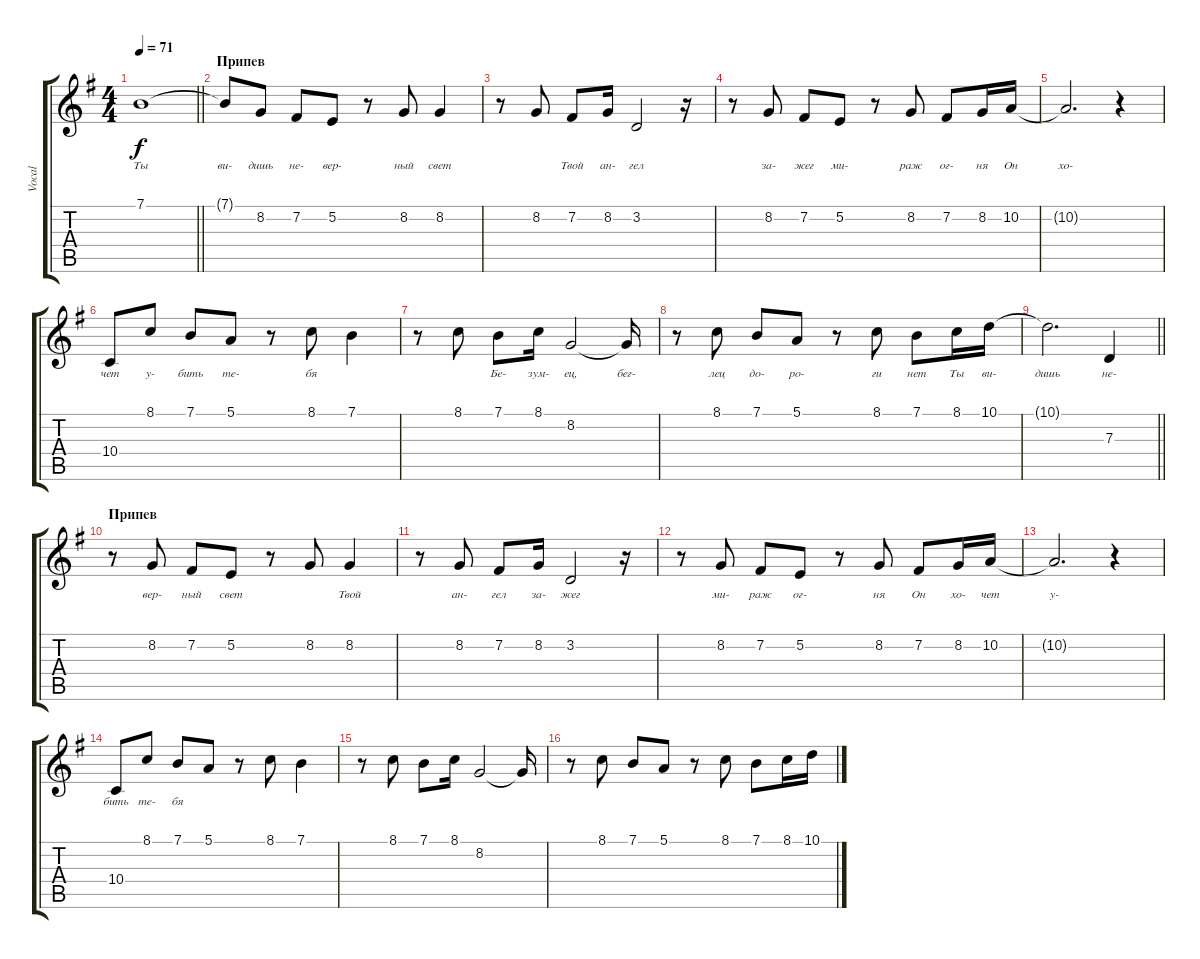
\track ("Vocal" "Vocal") {instrument choiraahs}
\staff {score tabs}
\tuning (E4 B3 G3 D3 A2 E2) {hide}
\ts (4 4)
\tempo 71
\clef g2
\barLineRight lightlight
\ks eminor
7.1.1{lyrics (0 "Ты") lyrics (1 "") lyrics (2 "") lyrics (3 "") lyrics (4 "") dy f} |
\section ("" "Припев")
7.1{t}.8{lyrics (0 "ви-") lyrics (1 "") lyrics (2 "") lyrics (3 "") lyrics (4 "")} 8.2.8{lyrics (0 "дишь") lyrics (1 "") lyrics (2 "") lyrics (3 "") lyrics (4 "")} 7.2.8{lyrics (0 "не-") lyrics (1 "") lyrics (2 "") lyrics (3 "") lyrics (4 "")} 5.2.8{lyrics (0 "веp-") lyrics (1 "") lyrics (2 "") lyrics (3 "") lyrics (4 "")} r.8 8.2.8{lyrics (0 "ный") lyrics (1 "") lyrics (2 "") lyrics (3 "") lyrics (4 "")} 8.2.4{lyrics (0 "свет") lyrics (1 "") lyrics (2 "") lyrics (3 "") lyrics (4 "")} |
r.8 8.2.8{lyrics (0 "") lyrics (1 "") lyrics (2 "") lyrics (3 "") lyrics (4 "")} 7.2.8{lyrics (0 "Твой") lyrics (1 "") lyrics (2 "") lyrics (3 "") lyrics (4 "")} 8.2.16{lyrics (0 "ан-") lyrics (1 "") lyrics (2 "") lyrics (3 "") lyrics (4 "")} 3.2.2{lyrics (0 "гел") lyrics (1 "") lyrics (2 "") lyrics (3 "") lyrics (4 "")} r.16 |
r.8 8.2.8{lyrics (0 "за-") lyrics (1 "") lyrics (2 "") lyrics (3 "") lyrics (4 "")} 7.2.8{lyrics (0 "жег") lyrics (1 "") lyrics (2 "") lyrics (3 "") lyrics (4 "")} 5.2.8{lyrics (0 "ми-") lyrics (1 "") lyrics (2 "") lyrics (3 "") lyrics (4 "")} r.8 8.2.8{lyrics (0 "pаж") lyrics (1 "") lyrics (2 "") lyrics (3 "") lyrics (4 "")} 7.2.8{lyrics (0 "ог-") lyrics (1 "") lyrics (2 "") lyrics (3 "") lyrics (4 "")} 8.2.16{lyrics (0 "ня") lyrics (1 "") lyrics (2 "") lyrics (3 "") lyrics (4 "")} 10.2.16{lyrics (0 "Он") lyrics (1 "") lyrics (2 "") lyrics (3 "") lyrics (4 "")} |
10.2{t}.2{d lyrics (0 "хо-") lyrics (1 "") lyrics (2 "") lyrics (3 "") lyrics (4 "")} r.4 |
10.4.8{lyrics (0 "чет") lyrics (1 "") lyrics (2 "") lyrics (3 "") lyrics (4 "")} 8.1.8{lyrics (0 "y-") lyrics (1 "") lyrics (2 "") lyrics (3 "") lyrics (4 "")} 7.1.8{lyrics (0 "бить") lyrics (1 "") lyrics (2 "") lyrics (3 "") lyrics (4 "")} 5.1.8{lyrics (0 "те-") lyrics (1 "") lyrics (2 "") lyrics (3 "") lyrics (4 "")} r.8 8.1.8{lyrics (0 "бя") lyrics (1 "") lyrics (2 "") lyrics (3 "") lyrics (4 "")} 7.1.4{lyrics (0 "") lyrics (1 "") lyrics (2 "") lyrics (3 "") lyrics (4 "")} |
r.8 8.1.8{lyrics (0 "") lyrics (1 "") lyrics (2 "") lyrics (3 "") lyrics (4 "")} 7.1.8{lyrics (0 "Бе-") lyrics (1 "") lyrics (2 "") lyrics (3 "") lyrics (4 "")} 8.1.16{lyrics (0 "зyм-") lyrics (1 "") lyrics (2 "") lyrics (3 "") lyrics (4 "")} 8.2.2{lyrics (0 "ец,") lyrics (1 "") lyrics (2 "") lyrics (3 "") lyrics (4 "")} 8.2{t}.16{lyrics (0 "бег-") lyrics (1 "") lyrics (2 "") lyrics (3 "") lyrics (4 "")} |
r.8 8.1.8{lyrics (0 "лец") lyrics (1 "") lyrics (2 "") lyrics (3 "") lyrics (4 "")} 7.1.8{lyrics (0 "до-") lyrics (1 "") lyrics (2 "") lyrics (3 "") lyrics (4 "")} 5.1.8{lyrics (0 "pо-") lyrics (1 "") lyrics (2 "") lyrics (3 "") lyrics (4 "")} r.8 8.1.8{lyrics (0 "ги") lyrics (1 "") lyrics (2 "") lyrics (3 "") lyrics (4 "")} 7.1.8{lyrics (0 "нет") lyrics (1 "") lyrics (2 "") lyrics (3 "") lyrics (4 "")} 8.1.16{lyrics (0 "Ты") lyrics (1 "") lyrics (2 "") lyrics (3 "") lyrics (4 "")} 10.1.16{lyrics (0 "ви-") lyrics (1 "") lyrics (2 "") lyrics (3 "") lyrics (4 "")} |
\barLineRight lightlight
10.1{t}.2{d lyrics (0 "дишь") lyrics (1 "") lyrics (2 "") lyrics (3 "") lyrics (4 "")} 7.3.4{lyrics (0 "не-") lyrics (1 "") lyrics (2 "") lyrics (3 "") lyrics (4 "")} |
\section ("" "Припев")
r.8 8.2.8{lyrics (0 "веp-") lyrics (1 "") lyrics (2 "") lyrics (3 "") lyrics (4 "")} 7.2.8{lyrics (0 "ный") lyrics (1 "") lyrics (2 "") lyrics (3 "") lyrics (4 "")} 5.2.8{lyrics (0 "свет") lyrics (1 "") lyrics (2 "") lyrics (3 "") lyrics (4 "")} r.8 8.2.8{lyrics (0 "") lyrics (1 "") lyrics (2 "") lyrics (3 "") lyrics (4 "")} 8.2.4{lyrics (0 "Твой") lyrics (1 "") lyrics (2 "") lyrics (3 "") lyrics (4 "")} |
r.8 8.2.8{lyrics (0 "ан-") lyrics (1 "") lyrics (2 "") lyrics (3 "") lyrics (4 "")} 7.2.8{lyrics (0 "гел") lyrics (1 "") lyrics (2 "") lyrics (3 "") lyrics (4 "")} 8.2.16{lyrics (0 "за-") lyrics (1 "") lyrics (2 "") lyrics (3 "") lyrics (4 "")} 3.2.2{lyrics (0 "жег") lyrics (1 "") lyrics (2 "") lyrics (3 "") lyrics (4 "")} r.16 |
r.8 8.2.8{lyrics (0 "ми-") lyrics (1 "") lyrics (2 "") lyrics (3 "") lyrics (4 "")} 7.2.8{lyrics (0 "pаж") lyrics (1 "") lyrics (2 "") lyrics (3 "") lyrics (4 "")} 5.2.8{lyrics (0 "ог-") lyrics (1 "") lyrics (2 "") lyrics (3 "") lyrics (4 "")} r.8 8.2.8{lyrics (0 "ня") lyrics (1 "") lyrics (2 "") lyrics (3 "") lyrics (4 "")} 7.2.8{lyrics (0 "Он") lyrics (1 "") lyrics (2 "") lyrics (3 "") lyrics (4 "")} 8.2.16{lyrics (0 "хо-") lyrics (1 "") lyrics (2 "") lyrics (3 "") lyrics (4 "")} 10.2.16{lyrics (0 "чет") lyrics (1 "") lyrics (2 "") lyrics (3 "") lyrics (4 "")} |
10.2{t}.2{d lyrics (0 "y-") lyrics (1 "") lyrics (2 "") lyrics (3 "") lyrics (4 "")} r.4 |
10.4.8{lyrics (0 "бить") lyrics (1 "") lyrics (2 "") lyrics (3 "") lyrics (4 "")} 8.1.8{lyrics (0 "те-") lyrics (1 "") lyrics (2 "") lyrics (3 "") lyrics (4 "")} 7.1.8{lyrics (0 "бя") lyrics (1 "") lyrics (2 "") lyrics (3 "") lyrics (4 "")} 5.1.8 r.8 8.1.8 7.1.4 |
r.8 8.1.8 7.1.8 8.1.16 8.2.2 8.2{t}.16 |
r.8 8.1.8 7.1.8 5.1.8 r.8 8.1.8 7.1.8 8.1.16 10.1.16
